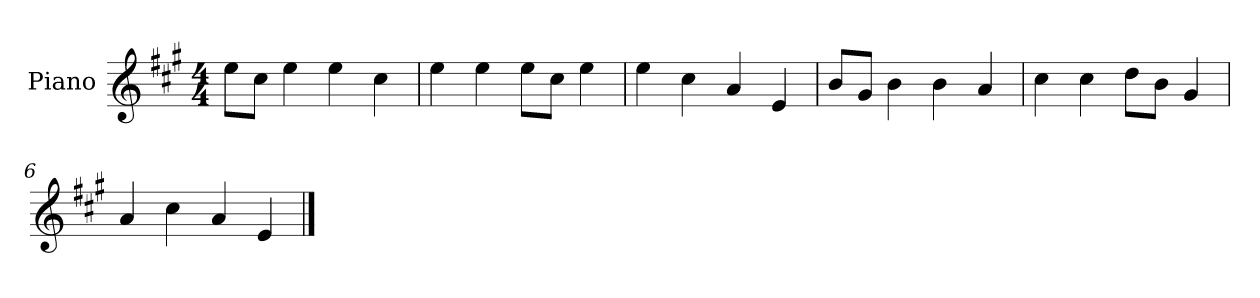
**kern
*part1
*staff1
*I"Piano
*I'P-no
*clefG2
*k[f#c#g#]
*M4/4
*MM90
=1
8ee\L
8cc#\J
4ee\
4ee\
4cc#\
=2
4ee\
4ee\
8ee\L
8cc#\J
4ee\
=3
4ee\
4cc#\
4a/
4e/
=4
8b/L
8g#/J
4b\
4b\
4a/
=5
4cc#\
4cc#\
8dd\L
8b\J
4g#/
=6
4a/
4cc#\
4a/
4e/
==
*-
